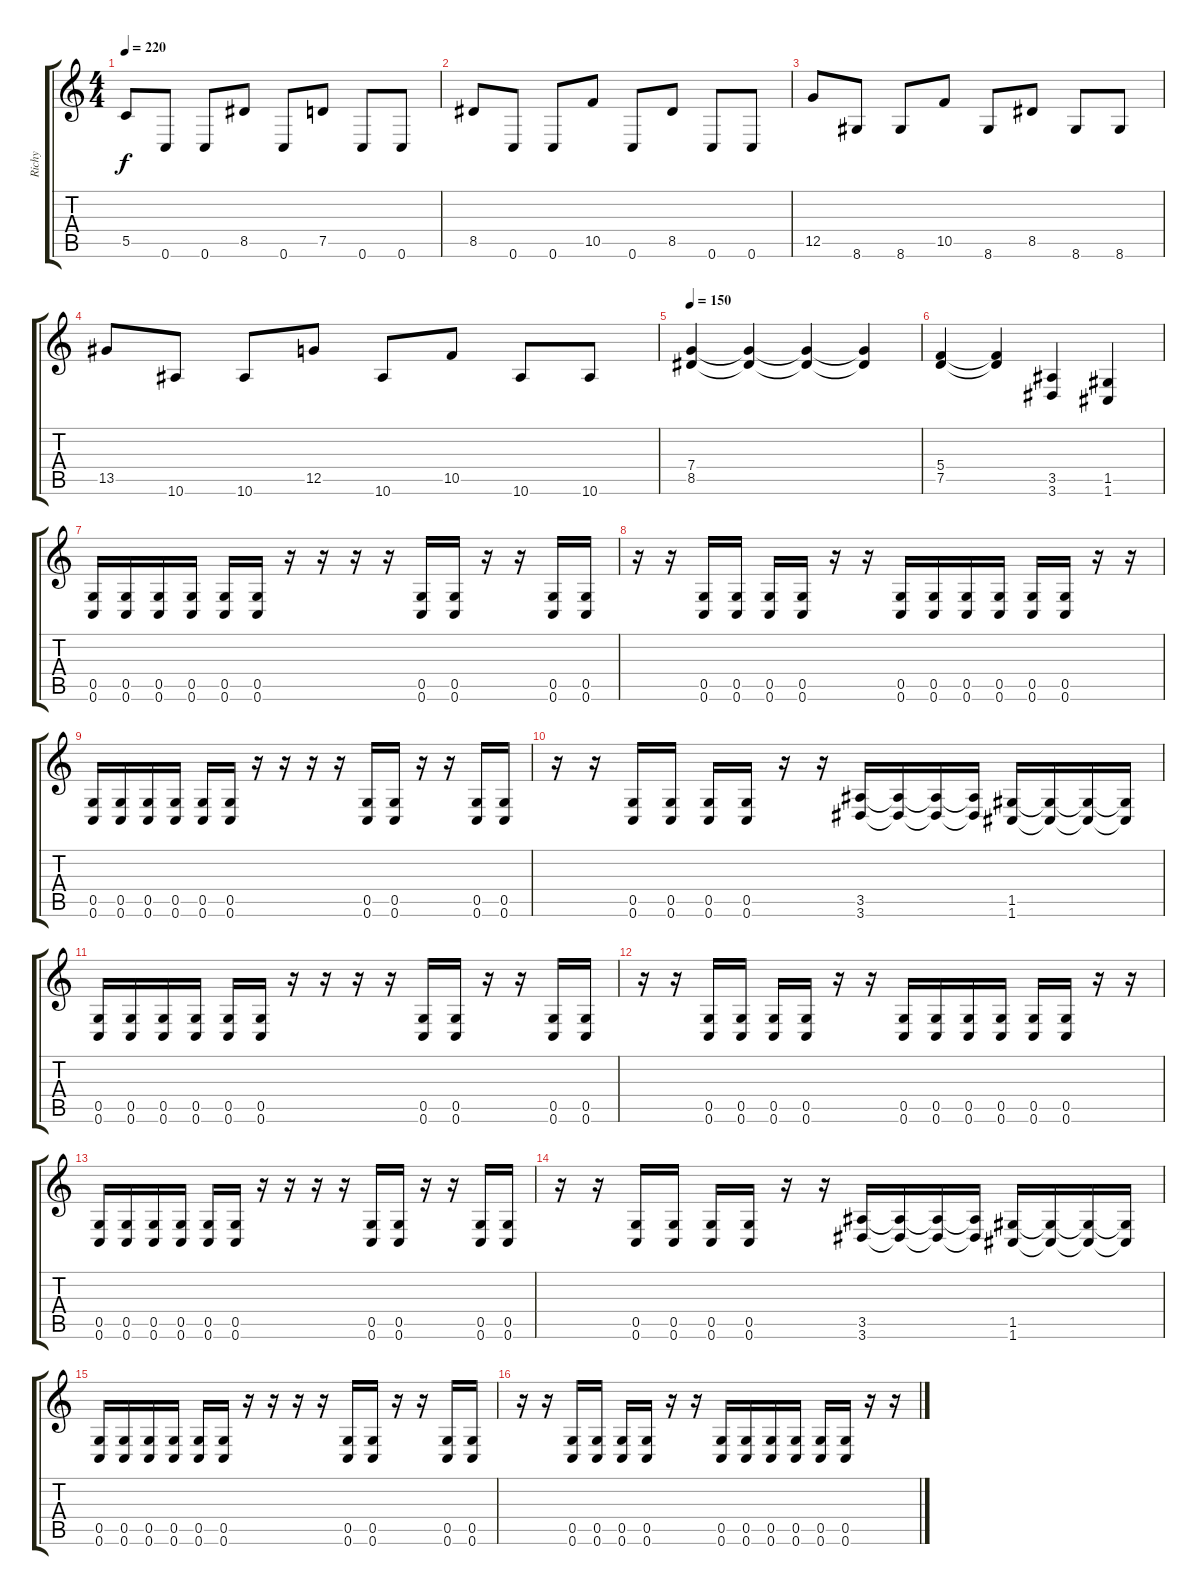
\track ("Richy" "Richy") {instrument distortionguitar}
\staff {score tabs}
\tuning (D4 A3 F3 C3 G2 C2) {hide}
\ts (4 4)
\tempo 220
\clef g2
\ks c
5.5.8{dy f} 0.6.8 0.6.8 8.5.8 0.6.8 7.5.8 0.6.8 0.6.8 |
8.5.8 0.6.8 0.6.8 10.5.8 0.6.8 8.5.8 0.6.8 0.6.8 |
12.5.8 8.6.8 8.6.8 10.5.8 8.6.8 8.5.8 8.6.8 8.6.8 |
13.5.8 10.6.8 10.6.8 12.5.8 10.6.8 10.5.8 10.6.8 10.6.8 |
\tempo 150
(7.4 8.5).4 (7.4{t} 8.5{t}).4 (7.4{t} 8.5{t}).4 (7.4{t} 8.5{t}).4 |
(5.4 7.5).4 (5.4{t} 7.5{t}).4 (3.5 3.6).4 (1.5 1.6).4 |
(0.5 0.6).16 (0.5 0.6).16 (0.5 0.6).16 (0.5 0.6).16 (0.5 0.6).16 (0.5 0.6).16 r.16 r.16 r.16 r.16 (0.5 0.6).16 (0.5 0.6).16 r.16 r.16 (0.5 0.6).16 (0.5 0.6).16 |
r.16 r.16 (0.5 0.6).16 (0.5 0.6).16 (0.5 0.6).16 (0.5 0.6).16 r.16 r.16 (0.5 0.6).16 (0.5 0.6).16 (0.5 0.6).16 (0.5 0.6).16 (0.5 0.6).16 (0.5 0.6).16 r.16 r.16 |
(0.5 0.6).16 (0.5 0.6).16 (0.5 0.6).16 (0.5 0.6).16 (0.5 0.6).16 (0.5 0.6).16 r.16 r.16 r.16 r.16 (0.5 0.6).16 (0.5 0.6).16 r.16 r.16 (0.5 0.6).16 (0.5 0.6).16 |
r.16 r.16 (0.5 0.6).16 (0.5 0.6).16 (0.5 0.6).16 (0.5 0.6).16 r.16 r.16 (3.5 3.6).16 (3.5{t} 3.6{t}).16 (3.5{t} 3.6{t}).16 (3.5{t} 3.6{t}).16 (1.5 1.6).16 (1.5{t} 1.6{t}).16 (1.5{t} 1.6{t}).16 (1.5{t} 1.6{t}).16 |
(0.5 0.6).16 (0.5 0.6).16 (0.5 0.6).16 (0.5 0.6).16 (0.5 0.6).16 (0.5 0.6).16 r.16 r.16 r.16 r.16 (0.5 0.6).16 (0.5 0.6).16 r.16 r.16 (0.5 0.6).16 (0.5 0.6).16 |
r.16 r.16 (0.5 0.6).16 (0.5 0.6).16 (0.5 0.6).16 (0.5 0.6).16 r.16 r.16 (0.5 0.6).16 (0.5 0.6).16 (0.5 0.6).16 (0.5 0.6).16 (0.5 0.6).16 (0.5 0.6).16 r.16 r.16 |
(0.5 0.6).16 (0.5 0.6).16 (0.5 0.6).16 (0.5 0.6).16 (0.5 0.6).16 (0.5 0.6).16 r.16 r.16 r.16 r.16 (0.5 0.6).16 (0.5 0.6).16 r.16 r.16 (0.5 0.6).16 (0.5 0.6).16 |
r.16 r.16 (0.5 0.6).16 (0.5 0.6).16 (0.5 0.6).16 (0.5 0.6).16 r.16 r.16 (3.5 3.6).16 (3.5{t} 3.6{t}).16 (3.5{t} 3.6{t}).16 (3.5{t} 3.6{t}).16 (1.5 1.6).16 (1.5{t} 1.6{t}).16 (1.5{t} 1.6{t}).16 (1.5{t} 1.6{t}).16 |
(0.5 0.6).16 (0.5 0.6).16 (0.5 0.6).16 (0.5 0.6).16 (0.5 0.6).16 (0.5 0.6).16 r.16 r.16 r.16 r.16 (0.5 0.6).16 (0.5 0.6).16 r.16 r.16 (0.5 0.6).16 (0.5 0.6).16 |
r.16 r.16 (0.5 0.6).16 (0.5 0.6).16 (0.5 0.6).16 (0.5 0.6).16 r.16 r.16 (0.5 0.6).16 (0.5 0.6).16 (0.5 0.6).16 (0.5 0.6).16 (0.5 0.6).16 (0.5 0.6).16 r.16 r.16
